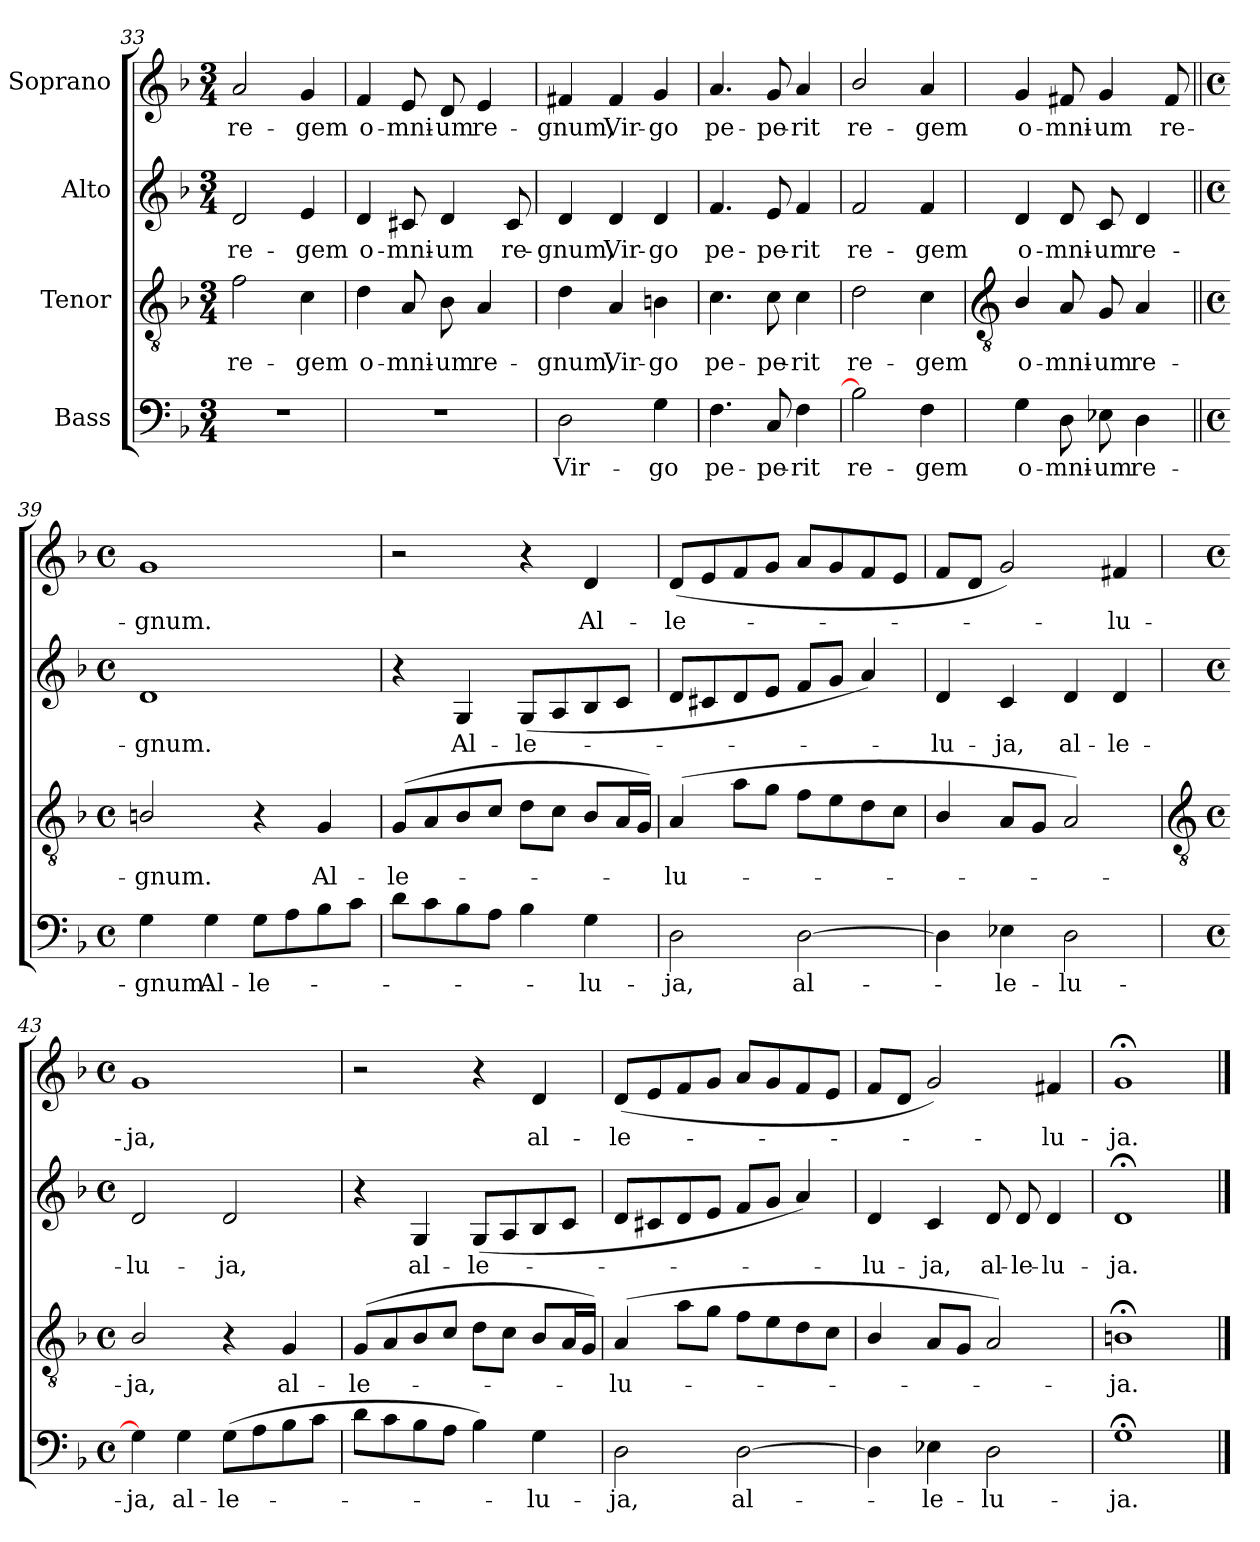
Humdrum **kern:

**kern	**text	**kern	**text	**kern	**text	**kern	**text
*part4	*part4	*part3	*part3	*part2	*part2	*part1	*part1
*staff4	*staff4	*staff3	*staff3	*staff2	*staff2	*staff1	*staff1
*I"Bass	*	*I"Tenor	*	*I"Alto	*	*I"Soprano	*
!!LO:LB:g=z
*clefF4	*	*clefGv2	*	*clefG2	*	*clefG2	*
*k[b-]	*	*k[b-]	*	*k[b-]	*	*k[b-]	*
*F:	*	*F:	*	*F:	*	*F:	*
*M3/4	*	*M3/4	*	*M3/4	*	*M3/4	*
=33	=33	=33	=33	=33	=33	=33	=33
!LO:N:vis=1	!	!	!LO:LY:b	!	!LO:LY:b	!	!LO:LY:b
2.r	.	2f	re-	2d	re-	2a	re-
!	!	!	!LO:LY:b	!	!LO:LY:b	!	!LO:LY:b
.	.	4c	-gem	4e	-gem	4g	-gem
=34	=34	=34	=34	=34	=34	=34	=34
!LO:N:vis=1	!	!	!LO:LY:b	!	!LO:LY:b	!	!LO:LY:b
2.r	.	4d	o-	4d	o-	4f	o-
!	!	!	!LO:LY:b	!	!LO:LY:b	!	!LO:LY:b
.	.	8A	-mni-	8c#X	-mni-	8e	-mni-
!	!	!	!LO:LY:b	!	!LO:LY:b	!	!LO:LY:b
.	.	8B-	-um	4d	-um	8d	-um
!	!	!	!LO:LY:b	!	!	!	!LO:LY:b
.	.	4A	re-	.	.	4e	re-
!	!	!	!	!	!LO:LY:b	!	!
.	.	.	.	8c#	re-	.	.
=35	=35	=35	=35	=35	=35	=35	=35
!	!LO:LY:b	!	!LO:LY:b	!	!LO:LY:b	!	!LO:LY:b
2D	Vir-	4d	-gnum,	4d	-gnum,	4f#X	-gnum,
!	!	!	!LO:LY:b	!	!LO:LY:b	!	!LO:LY:b
.	.	4A	Vir-	4d	Vir-	4f#	Vir-
!	!LO:LY:b	!	!LO:LY:b	!	!LO:LY:b	!	!LO:LY:b
4G	-go	4Bn	-go	4d	-go	4g	-go
=36	=36	=36	=36	=36	=36	=36	=36
!	!LO:LY:b	!	!LO:LY:b	!	!LO:LY:b	!	!LO:LY:b
4.F	pe-	4.c	pe-	4.f	pe-	4.a	pe-
!	!LO:LY:b	!	!LO:LY:b	!	!LO:LY:b	!	!LO:LY:b
8C	-pe-	8c	-pe-	8e	-pe-	8g	-pe-
!	!LO:LY:b	!	!LO:LY:b	!	!LO:LY:b	!	!LO:LY:b
4F	-rit	4c	-rit	4f	-rit	4a	-rit
=37	=37	=37	=37	=37	=37	=37	=37
!	!LO:LY:b	!	!LO:LY:b	!	!LO:LY:b	!	!LO:LY:b
2B-]	re-	2d	re-	2f	re-	2b-/	re-
!	!LO:LY:b	!	!LO:LY:b	!	!LO:LY:b	!	!LO:LY:b
4F	-gem	4c	-gem	4f	-gem	4a	-gem
!!LO:LB:g=z
=38	=38	=38	=38	=38	=38	=38	=38
*	*	*clefGv2	*	*	*	*	*
!	!LO:LY:b	!	!LO:LY:b	!	!LO:LY:b	!	!LO:LY:b
4G	o-	4B-/	o-	4d	o-	4g	o-
!	!LO:LY:b	!	!LO:LY:b	!	!LO:LY:b	!	!LO:LY:b
8D	-mni-	8A	-mni-	8d	-mni-	8f#X	-mni-
!	!LO:LY:b	!	!LO:LY:b	!	!LO:LY:b	!	!LO:LY:b
8E-X	-um	8G	-um	8c	-um	4g	-um
!	!LO:LY:b	!	!LO:LY:b	!	!LO:LY:b	!	!
4D	re-	4A	re-	4d	re-	.	.
!	!	!	!	!	!	!	!LO:LY:b
.	.	.	.	.	.	8f#	re-
=39||	=39||	=39||	=39||	=39||	=39||	=39||	=39||
*M4/4	*	*M4/4	*	*M4/4	*	*M4/4	*
*met(c)	*	*met(c)	*	*met(c)	*	*met(c)	*
!	!LO:LY:b	!	!LO:LY:b	!	!LO:LY:b	!	!LO:LY:b
4G	-gnum.	2Bn/	-gnum.	1d	-gnum.	1g	-gnum.
!	!LO:LY:b	!	!	!	!	!	!
4G	Al-	.	.	.	.	.	.
!	!LO:LY:b	!	!	!	!	!	!
8GL	-le-	4r	.	.	.	.	.
8A	.	.	.	.	.	.	.
!	!	!	!LO:LY:b	!	!	!	!
8B-	.	4G	Al-	.	.	.	.
8cJ	.	.	.	.	.	.	.
=40	=40	=40	=40	=40	=40	=40	=40
!	!	!	!LO:LY:b	!	!	!	!
8dL	.	(<8GL	-le-	4r	.	2r	.
8c	.	8A	.	.	.	.	.
!	!	!	!	!	!LO:LY:b	!	!
8B-	.	8B-	.	4G	Al-	.	.
8AJ	.	8cJ	.	.	.	.	.
!	!	!	!	!	!LO:LY:b	!	!
4B-	.	8dL	.	(<8GL	-le-	4r	.
.	.	8cJ	.	8A	.	.	.
!	!LO:LY:b	!	!	!	!	!	!LO:LY:b
4G	lu-	8B-L	.	8B-	.	4d	Al-
.	.	16AL	.	8cJ	.	.	.
.	.	16GJJ)	.	.	.	.	.
=41	=41	=41	=41	=41	=41	=41	=41
!	!LO:LY:b	!	!LO:LY:b	!	!	!	!LO:LY:b
2D	-ja,	(<4A	lu-	8dL	.	(<8dL	-le-
.	.	.	.	8c#X	.	8e	.
.	.	8aL	.	8d	.	8f	.
.	.	8gJ	.	8eJ	.	8gJ	.
!	!LO:LY:b	!	!	!	!	!	!
[2D	al-	8fL	.	8fL	.	8aL	.
.	.	8e	.	8gJ	.	8g	.
.	.	8d	.	4a)	.	8f	.
.	.	8cJ	.	.	.	8eJ	.
=42	=42	=42	=42	=42	=42	=42	=42
!	!	!	!	!	!LO:LY:b	!	!
4D]	.	4B-/	.	4d	lu-	8fL	.
.	.	.	.	.	.	8dJ	.
!	!LO:LY:b	!	!	!	!LO:LY:b	!	!
4E-X	le-	8AL	.	4c	-ja,	2g)	.
.	.	8GJ	.	.	.	.	.
!	!LO:LY:b	!	!	!	!LO:LY:b	!	!
2D	-lu-	2A)	.	4d	al-	.	.
!	!	!	!	!	!LO:LY:b	!	!LO:LY:b
.	.	.	.	4d	-le-	4f#X	lu-
!!LO:LB:g=z
=43	=43	=43	=43	=43	=43	=43	=43
*	*	*clefGv2	*	*	*	*	*
*M4/4	*	*M4/4	*	*M4/4	*	*M4/4	*
*met(c)	*	*met(c)	*	*met(c)	*	*met(c)	*
!	!LO:LY:b	!	!LO:LY:b	!	!LO:LY:b	!	!LO:LY:b
4G]	-ja,	2B-/	ja,	2d	-lu-	1g	-ja,
!	!LO:LY:b	!	!	!	!	!	!
4G	al-	.	.	.	.	.	.
!	!LO:LY:b	!	!	!	!LO:LY:b	!	!
(>8GL	-le-	4r	.	2d	-ja,	.	.
8A	.	.	.	.	.	.	.
!	!	!	!LO:LY:b	!	!	!	!
8B-	.	4G	al-	.	.	.	.
8cJ	.	.	.	.	.	.	.
=44	=44	=44	=44	=44	=44	=44	=44
!	!	!	!LO:LY:b	!	!	!	!
8dL	.	(<8GL	-le-	4r	.	2r	.
8c	.	8A	.	.	.	.	.
!	!	!	!	!	!LO:LY:b	!	!
8B-	.	8B-	.	4G	al-	.	.
8AJ	.	8cJ	.	.	.	.	.
!	!	!	!	!	!LO:LY:b	!	!
4B-)	.	8dL	.	(<8GL	-le-	4r	.
.	.	8cJ	.	8A	.	.	.
!	!LO:LY:b	!	!	!	!	!	!LO:LY:b
4G	lu-	8B-L	.	8B-	.	4d	al-
.	.	16AL	.	8cJ	.	.	.
.	.	16GJJ)	.	.	.	.	.
=45	=45	=45	=45	=45	=45	=45	=45
!	!LO:LY:b	!	!LO:LY:b	!	!	!	!LO:LY:b
2D	-ja,	(<4A	lu-	8dL	.	(<8dL	-le-
.	.	.	.	8c#X	.	8e	.
.	.	8aL	.	8d	.	8f	.
.	.	8gJ	.	8eJ	.	8gJ	.
!	!LO:LY:b	!	!	!	!	!	!
[2D	al-	8fL	.	8fL	.	8aL	.
.	.	8e	.	8gJ	.	8g	.
.	.	8d	.	4a)	.	8f	.
.	.	8cJ	.	.	.	8eJ	.
=46	=46	=46	=46	=46	=46	=46	=46
!	!	!	!	!	!LO:LY:b	!	!
4D]	.	4B-/	.	4d	lu-	8fL	.
.	.	.	.	.	.	8dJ	.
!	!LO:LY:b	!	!	!	!LO:LY:b	!	!
4E-X	le-	8AL	.	4c	-ja,	2g)	.
.	.	8GJ	.	.	.	.	.
!	!LO:LY:b	!	!	!	!LO:LY:b	!	!
2D	-lu-	2A)	.	8d	al-	.	.
!	!	!	!	!	!LO:LY:b	!	!
.	.	.	.	8d	-le-	.	.
!	!	!	!	!	!LO:LY:b	!	!LO:LY:b
.	.	.	.	4d	-lu-	4f#X	lu-
=47	=47	=47	=47	=47	=47	=47	=47
!	!LO:LY:b	!	!LO:LY:b	!	!LO:LY:b	!	!LO:LY:b
1G;<	-ja.	1Bn;<	ja.	1d;<	-ja.	1g;<	-ja.
==	==	==	==	==	==	==	==
*-	*-	*-	*-	*-	*-	*-	*-
